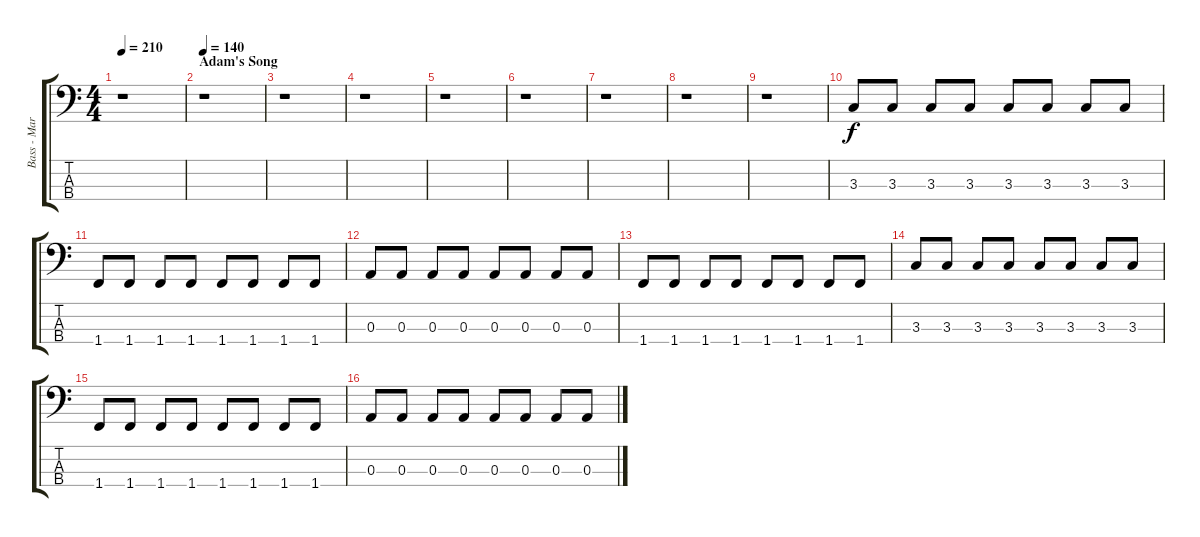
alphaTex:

\track ("Bass - Mark Allan Hoppus" "Bass - Mar") {instrument electricbasspick}
\staff {score tabs}
\tuning (G2 D2 A1 E1) {hide}
\ts (4 4)
\tempo 210
\clef f4
\ks c
r.1{dy f} |
\section ("" "Adam's Song")
\tempo 140
r.1 |
r.1 |
r.1 |
r.1 |
r.1 |
r.1 |
r.1 |
r.1 |
3.3.8 3.3.8 3.3.8 3.3.8 3.3.8 3.3.8 3.3.8 3.3.8 |
1.4.8 1.4.8 1.4.8 1.4.8 1.4.8 1.4.8 1.4.8 1.4.8 |
0.3.8 0.3.8 0.3.8 0.3.8 0.3.8 0.3.8 0.3.8 0.3.8 |
1.4.8 1.4.8 1.4.8 1.4.8 1.4.8 1.4.8 1.4.8 1.4.8 |
3.3.8 3.3.8 3.3.8 3.3.8 3.3.8 3.3.8 3.3.8 3.3.8 |
1.4.8 1.4.8 1.4.8 1.4.8 1.4.8 1.4.8 1.4.8 1.4.8 |
0.3.8 0.3.8 0.3.8 0.3.8 0.3.8 0.3.8 0.3.8 0.3.8
